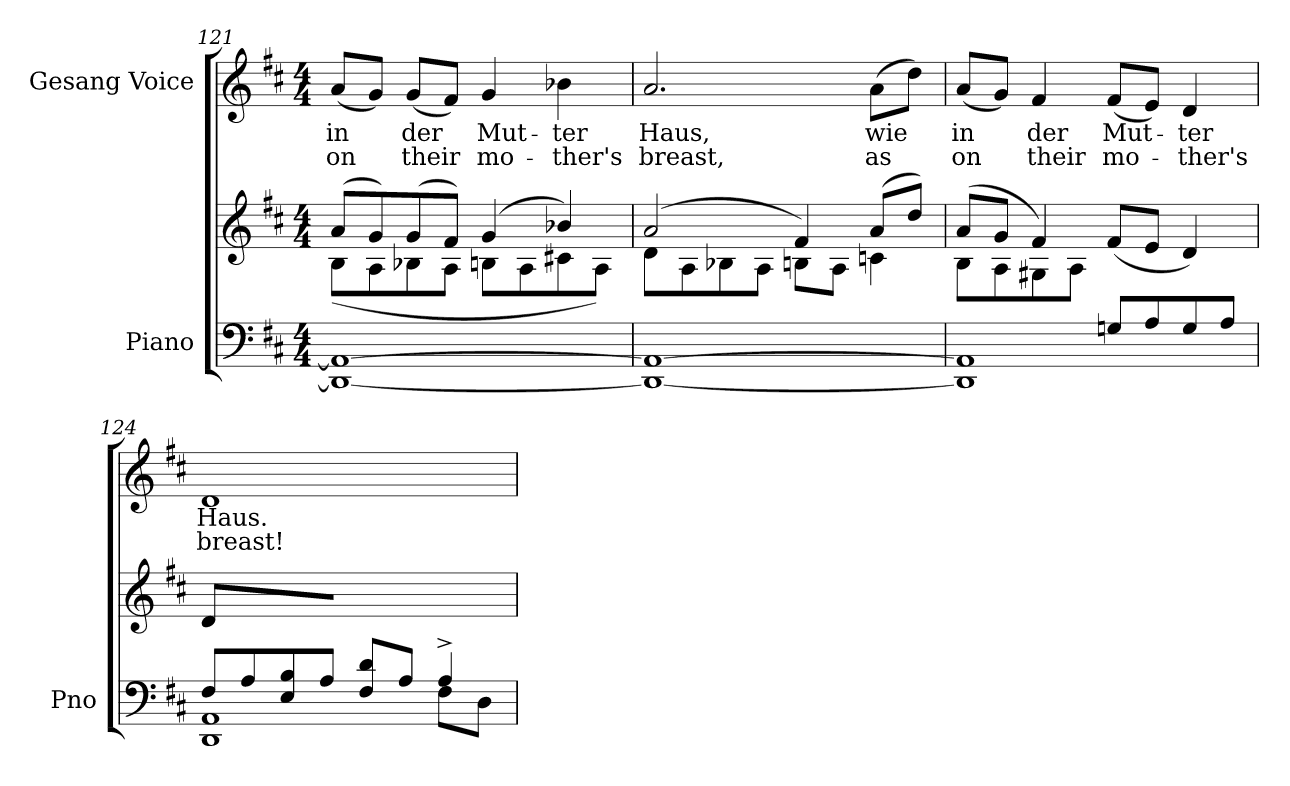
**kern	**kern	**kern	**text	**text
*part2	*part2	*part1	*part1	*part1
*staff3	*staff2	*staff1	*staff1	*staff1
*I"Piano	*	*I"Gesang Voice	*	*
*I'Pno	*	*	*	*
*clefF4	*clefG2	*clefG2	*	*
*k[f#c#]	*k[f#c#]	*k[f#c#]	*	*
*M4/4	*M4/4	*M4/4	*	*
=121	=121	=121	=121	=121
*	*^	*	*	*
!	!	!	!	!LO:LY:b	!LO:LY:b
1DD_ 1AA_	(>8a/L	(<8B\L	(<8a/L	in	on
.	8g/)	8A\	8g/J)	.	.
!	!	!	!	!LO:LY:b	!LO:LY:b
.	(>8g/	8B-X\	(<8g/L	der	their
.	8f#/J)	8A\J	8f#/J)	.	.
!	!	!	!	!LO:LY:b	!LO:LY:b
.	(>4g/	8Bn\L	4g/	Mut-	mo-
.	.	8A\	.	.	.
!	!	!	!	!LO:LY:b	!LO:LY:b
.	4b-X/)	8c#X\	4b-X\	-ter	-ther's
.	.	8A\J)	.	.	.
!!LO:PB:g=z
=122	=122	=122	=122	=122	=122
!	!	!	!	!LO:LY:b	!LO:LY:b
1DD_ 1AA_	(>2a/	8d\L	2.a/	Haus,	breast,
.	.	8A\	.	.	.
.	.	8B-X\	.	.	.
.	.	8A\J	.	.	.
.	4f#/)	8Bn\L	.	.	.
.	.	8A\J	.	.	.
!	!	!	!	!LO:LY:b	!LO:LY:b
.	(>8a/L	4cn\	(>8a\L	wie	as
.	8dd/J)	.	8dd\J)	.	.
=123	=123	=123	=123	=123	=123
*^	*	*	*	*	*
!	!	!	!	!	!LO:LY:b	!LO:LY:b
2ryy	1DD] 1AA]	(>8a/L	(<8B\L	(<8a/L	in	on
.	.	8g/J	8A\	8g/J)	.	.
!	!	!	!	!	!LO:LY:b	!LO:LY:b
.	.	4f#/)	8G#X\	4f#/	der	their
.	.	.	8A\J	.	.	.
!	!	!	!	!	!LO:LY:b	!LO:LY:b
8Gn/L	.	(>8f#/L	2ryy	(<8f#/L	Mut-	mo-
8A/	.	8e/J	.	8e/J)	.	.
!	!	!	!	!	!LO:LY:b	!LO:LY:b
8G/	.	4d/)	.	4d/	-ter	-ther's
8A/J)	.	.	.	.	.	.
*	*	*v	*v	*	*	*
=124	=124	=124	=124	=124	=124
*	*^	*	*	*	*
!	!	!	!	!	!LO:LY:b	!LO:LY:b
2.ryy	8F#/L	1DD 1AA	(>8d/L	1d	Haus.	breast!
.	8A/	.	8A/yy	.	.	.
.	8E/ 8B/	.	8B/yy	.	.	.
.	8A/J	.	8A/Jyy	.	.	.
.	8F#/ 8d/L	.	4ryy	.	.	.
.	8A/J	.	.	.	.	.
4A^/)	8F#\L	.	4ryy	.	.	.
.	8D\J	.	.	.	.	.
*v	*v	*v	*	*	*	*
=	=	=	=	=
*-	*-	*-	*-	*-
